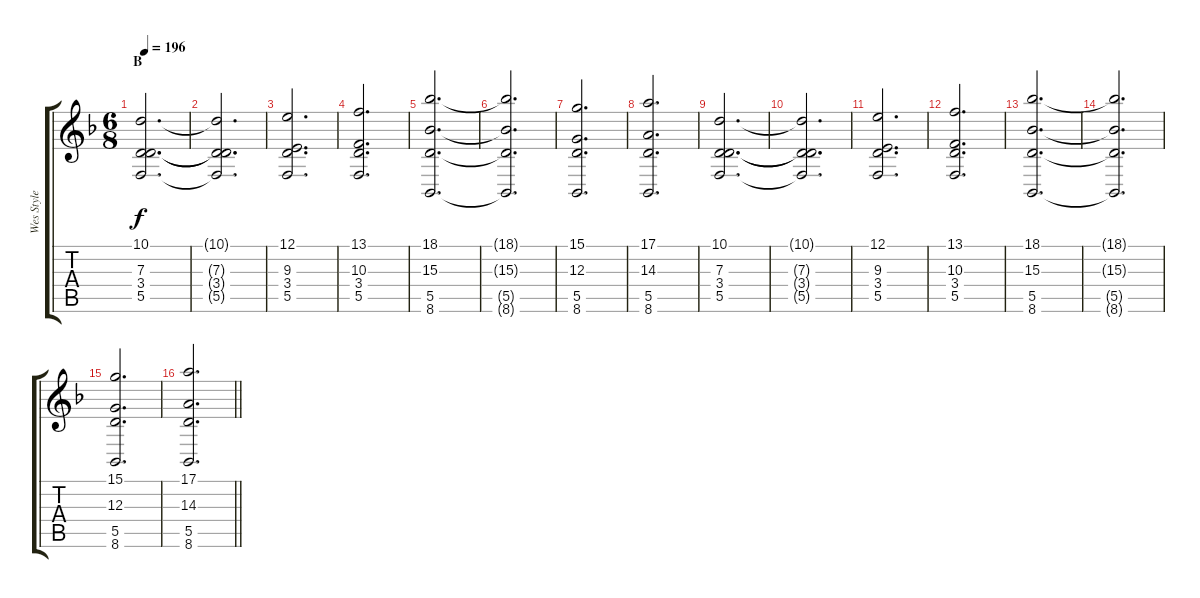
\track ("Wes Style - Synth" "Wes Style ") {instrument lead3calliope}
\staff {score tabs}
\tuning (E4 B3 G3 D3 A3 D2) {hide}
\ts (6 8)
\section ("" "B")
\tempo 196
\clef g2
\ks f
(10.1 7.3 3.4 5.5).2{d dy f} |
(10.1{t} 7.3{t} 3.4{t} 5.5{t}).2{d} |
(12.1 9.3 3.4 5.5).2{d} |
(13.1 10.3 3.4 5.5).2{d} |
(18.1 15.3 5.5 8.6).2{d} |
(18.1{t} 15.3{t} 5.5{t} 8.6{t}).2{d} |
(15.1 12.3 5.5 8.6).2{d} |
(17.1 14.3 5.5 8.6).2{d} |
(10.1 7.3 3.4 5.5).2{d} |
(10.1{t} 7.3{t} 3.4{t} 5.5{t}).2{d} |
(12.1 9.3 3.4 5.5).2{d} |
(13.1 10.3 3.4 5.5).2{d} |
(18.1 15.3 5.5 8.6).2{d} |
(18.1{t} 15.3{t} 5.5{t} 8.6{t}).2{d} |
(15.1 12.3 5.5 8.6).2{d} |
\barLineRight lightlight
(17.1 14.3 5.5 8.6).2{d}
